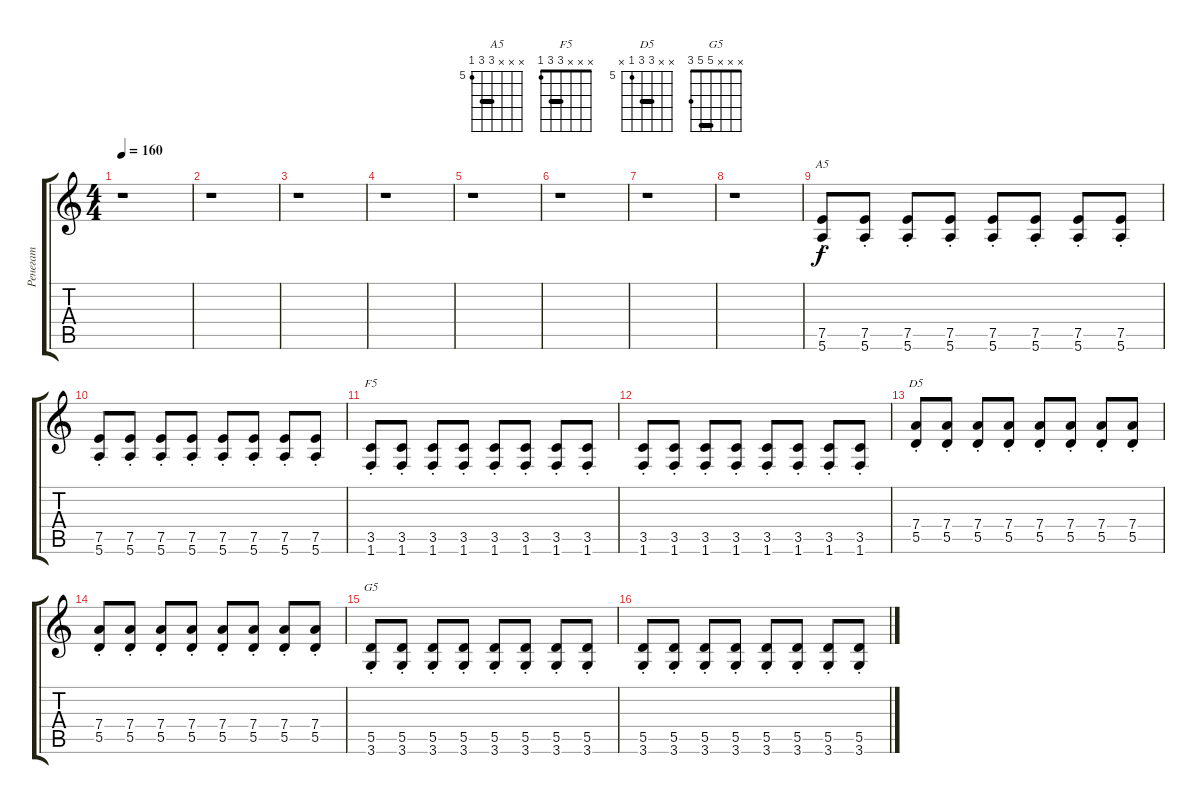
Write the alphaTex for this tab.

\track ("Ренегат" "Ренегат") {instrument electricguitarclean}
\staff {score tabs}
\tuning (E4 B3 G3 D3 A2 E2) {hide}
\chord ("A5" x x x 7 7 5) {firstfret 5 barre 7}
\chord ("F5" x x x 3 3 1) {barre 3}
\chord ("D5" x x 7 7 5 x) {firstfret 5 barre 7}
\chord ("G5" x x x 5 5 3) {barre 5}
\ts (4 4)
\tempo 160
\clef g2
\ks c
r.1{dy f} |
r.1 |
r.1 |
r.1 |
r.1 |
r.1 |
r.1 |
r.1 |
(7.5{st} 5.6).8{ch "A5" instrument distortionguitar} (7.5{st} 5.6{st}).8 (7.5{st} 5.6).8 (7.5{st} 5.6).8 (7.5{st} 5.6).8 (7.5{st} 5.6).8 (7.5{st} 5.6).8 (7.5{st} 5.6).8 |
(7.5{st} 5.6).8 (7.5{st} 5.6).8 (7.5{st} 5.6).8 (7.5{st} 5.6).8 (7.5{st} 5.6).8 (7.5{st} 5.6).8 (7.5{st} 5.6).8 (7.5{st} 5.6).8 |
(3.5{st} 1.6).8{ch "F5"} (3.5{st} 1.6).8 (3.5{st} 1.6).8 (3.5{st} 1.6).8 (3.5{st} 1.6).8 (3.5{st} 1.6).8 (3.5{st} 1.6).8 (3.5{st} 1.6).8 |
(3.5{st} 1.6).8 (3.5{st} 1.6).8 (3.5{st} 1.6).8 (3.5{st} 1.6).8 (3.5{st} 1.6).8 (3.5{st} 1.6).8 (3.5{st} 1.6).8 (3.5{st} 1.6).8 |
(7.4{st} 5.5).8{ch "D5"} (7.4{st} 5.5).8 (7.4{st} 5.5).8 (7.4{st} 5.5).8 (7.4{st} 5.5).8 (7.4{st} 5.5).8 (7.4{st} 5.5{st}).8 (7.4{st} 5.5).8 |
(7.4{st} 5.5).8 (7.4{st} 5.5).8 (7.4{st} 5.5).8 (7.4{st} 5.5).8 (7.4{st} 5.5).8 (7.4{st} 5.5).8 (7.4{st} 5.5).8 (7.4{st} 5.5).8 |
(5.5{st} 3.6).8{ch "G5"} (5.5{st} 3.6).8 (5.5{st} 3.6).8 (5.5{st} 3.6).8 (5.5{st} 3.6).8 (5.5{st} 3.6).8 (5.5{st} 3.6).8 (5.5{st} 3.6).8 |
(5.5{st} 3.6).8 (5.5{st} 3.6).8 (5.5{st} 3.6).8 (5.5{st} 3.6).8 (5.5{st} 3.6).8 (5.5{st} 3.6).8 (5.5{st} 3.6).8 (5.5{st} 3.6).8
